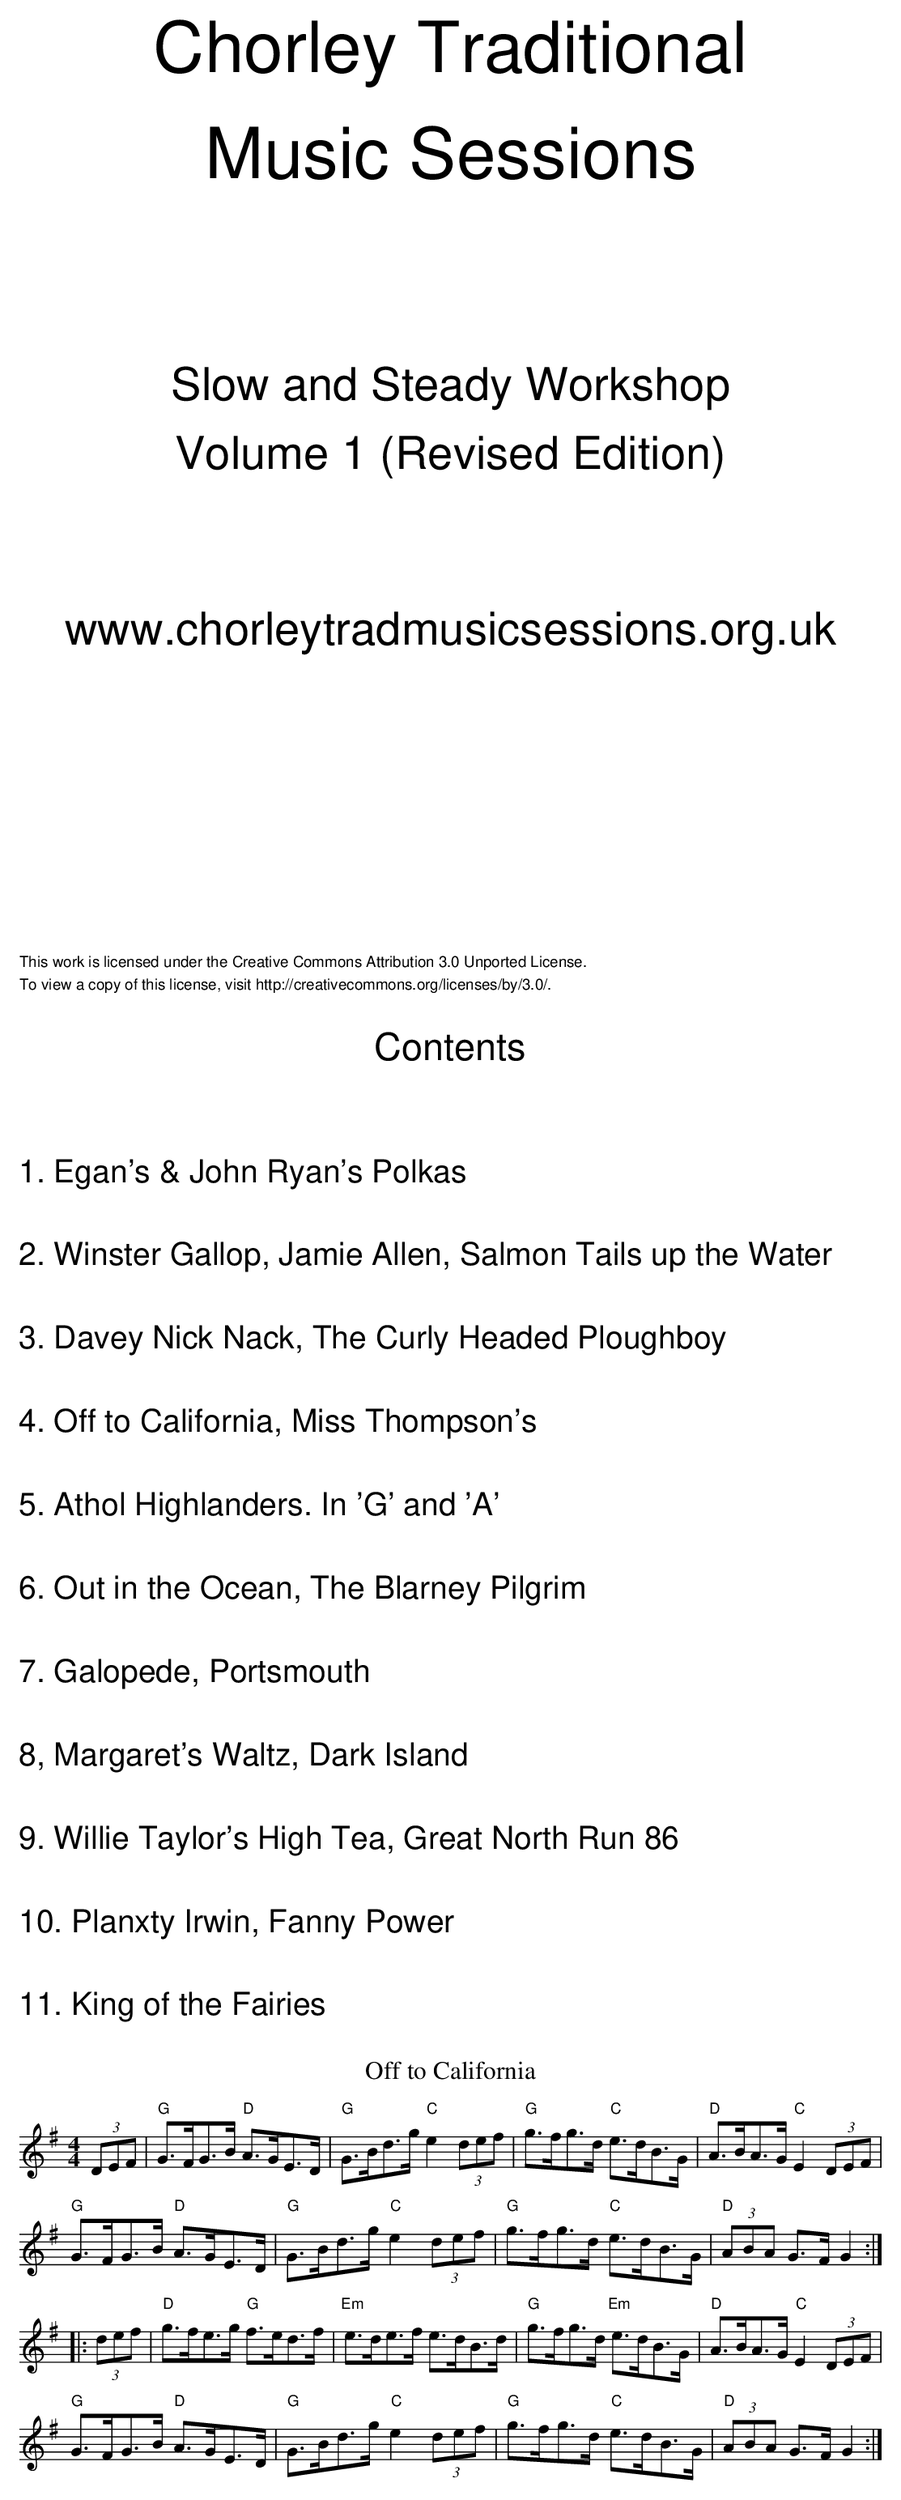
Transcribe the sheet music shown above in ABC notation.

X:1
T:Off to California
M:4/4
L:1/8
K:G
(3DEF|"G"G>FG>B "D"A>GE>D|"G"G>Bd>g "C"e2 (3def|"G"g>fg>d "C"e>dB>G|"D"A>BA>G "C"E2 (3DEF|
"G"G>FG>B "D"A>GE>D|"G"G>Bd>g "C"e2 (3def|"G"g>fg>d "C"e>dB>G|"D"(3ABA G>FG2:|
|:(3def|"D"g>fe>g "G"f>ed>f|"Em"e>de>f e>dB>d|"G"g>fg>d "Em"e>dB>G|"D"A>BA>G "C"E2 (3DEF|
"G"G>FG>B "D"A>GE>D|"G"G>Bd>g "C"e2 (3def|"G"g>fg>d "C"e>dB>G|"D"(3ABA G>FG2:|
